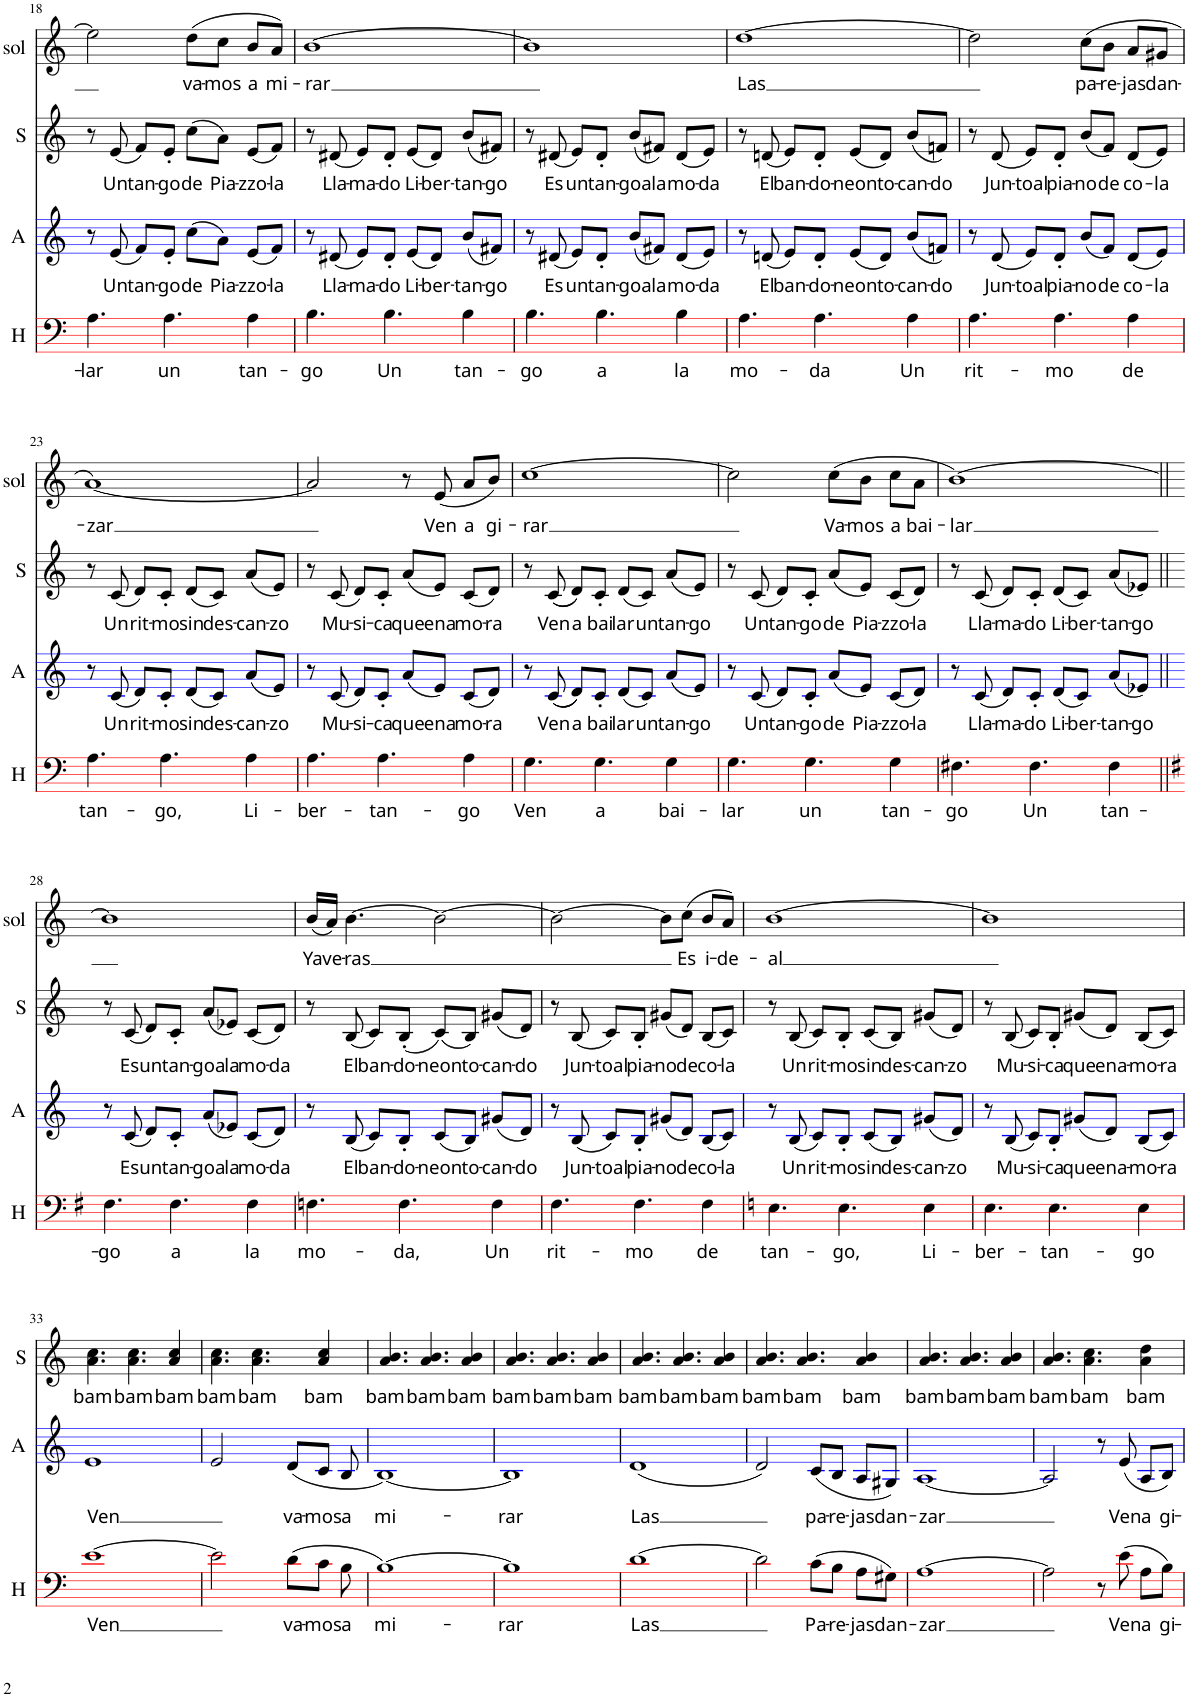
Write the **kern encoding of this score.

**kern	**text	**kern	**text	**kern	**text	**kern	**text
*part4	*part4	*part3	*part3	*part2	*part2	*part1	*part1
*staff4	*staff4	*staff3	*staff3	*staff2	*staff2	*staff1	*staff1
*I"H.	*	*I"Alto	*	*I"Sop	*	*I"Sol	*
*I'H	*	*I'A	*	*I'S	*	*I'sol	*
!!LO:PB:g=z
*clefF4	*	*clefG2	*	*clefG2	*	*clefG2	*
*	*	*	*	*Trd5c9	*	*	*
*k[]	*	*k[]	*	*k[]	*	*k[]	*
*M4/4	*	*M4/4	*	*M4/4	*	*M4/4	*
=18	=18	=18	=18	=18	=18	=18	=18
!	!LO:LY:b	!	!	!	!	!	!
4.A\	-lar	8r	.	8r	.	2ee\]	.
!	!	!	!LO:LY:b	!	!LO:LY:b	!	!
.	.	(<8e/	Un	(<8e/	Un	.	.
!	!	!	!LO:LY:b	!	!LO:LY:b	!	!
.	.	8f/L)	tan-	8f/L)	tan-	.	.
!	!LO:LY:b	!	!LO:LY:b	!	!LO:LY:b	!	!
4.A\	un	8e'/J	-go	8e'/J	-go	.	.
!	!	!	!LO:LY:b	!	!LO:LY:b	!	!LO:LY:b
.	.	(>8cc\L	de	(>8cc\L	de	(>8dd\L	va-
!	!	!	!LO:LY:b	!	!LO:LY:b	!	!LO:LY:b
.	.	8a\J)	Pia-	8a\J)	Pia-	8cc\J	-mos
!	!LO:LY:b	!	!LO:LY:b	!	!LO:LY:b	!	!LO:LY:b
4A\	tan-	(<8e/L	-zzo-	(<8e/L	-zzo-	8b/L	a
!	!	!	!LO:LY:b	!	!LO:LY:b	!	!LO:LY:b
.	.	8f/J)	-la	8f/J)	-la	8a/J)	mi-
=19	=19	=19	=19	=19	=19	=19	=19
!	!LO:LY:b	!	!	!	!	!	!LO:LY:b
4.B\	-go	8r	.	8r	.	[>1b	-rar
!	!	!	!LO:LY:b	!	!LO:LY:b	!	!
.	.	(<8d#X/	Lla-	(<8d#X/	Lla-	.	.
!	!	!	!LO:LY:b	!	!LO:LY:b	!	!
.	.	8e/L)	-ma-	8e/L)	-ma-	.	.
!	!LO:LY:b	!	!LO:LY:b	!	!LO:LY:b	!	!
4.B\	Un	8d#'/J	-do	8d#'/J	-do	.	.
!	!	!	!LO:LY:b	!	!LO:LY:b	!	!
.	.	(<8e/L	Li-	(<8e/L	Li-	.	.
!	!	!	!LO:LY:b	!	!LO:LY:b	!	!
.	.	8d#/J)	-ber-	8d#/J)	-ber-	.	.
!	!LO:LY:b	!	!LO:LY:b	!	!LO:LY:b	!	!
4B\	tan-	(<8b/L	-tan-	(<8b/L	-tan-	.	.
!	!	!	!LO:LY:b	!	!LO:LY:b	!	!
.	.	8f#X/J)	-go	8f#X/J)	-go	.	.
=20	=20	=20	=20	=20	=20	=20	=20
!	!LO:LY:b	!	!	!	!	!	!
4.B\	-go	8r	.	8r	.	1b]	.
!	!	!	!LO:LY:b	!	!LO:LY:b	!	!
.	.	(<8d#X/	Es	(<8d#X/	Es	.	.
!	!	!	!LO:LY:b	!	!LO:LY:b	!	!
.	.	8e/L)	un	8e/L)	un	.	.
!	!LO:LY:b	!	!LO:LY:b	!	!LO:LY:b	!	!
4.B\	a	8d#'/J	tan-	8d#'/J	tan-	.	.
!	!	!	!LO:LY:b	!	!LO:LY:b	!	!
.	.	(<8b/L	-goa	(<8b/L	-goa	.	.
!	!	!	!LO:LY:b	!	!LO:LY:b	!	!
.	.	8f#X/J)	la	8f#X/J)	la	.	.
!	!LO:LY:b	!	!LO:LY:b	!	!LO:LY:b	!	!
4B\	la	(<8d#/L	mo-	(<8d#/L	mo-	.	.
!	!	!	!LO:LY:b	!	!LO:LY:b	!	!
.	.	8e/J)	-da	8e/J)	-da	.	.
=21	=21	=21	=21	=21	=21	=21	=21
!	!LO:LY:b	!	!	!	!	!	!LO:LY:b
4.A\	mo-	8r	.	8r	.	[1dd	Las
!	!	!	!LO:LY:b	!	!LO:LY:b	!	!
.	.	(<8dn/	El	(<8dn/	El	.	.
!	!	!	!LO:LY:b	!	!LO:LY:b	!	!
.	.	8e/L)	ban-	8e/L)	ban-	.	.
!	!LO:LY:b	!	!LO:LY:b	!	!LO:LY:b	!	!
4.A\	-da	8d'/J	-do-	8d'/J	-do-	.	.
!	!	!	!LO:LY:b	!	!LO:LY:b	!	!
.	.	(<8e/L	-neon	(<8e/L	-neon	.	.
!	!	!	!LO:LY:b	!	!LO:LY:b	!	!
.	.	8d/J)	to-	8d/J)	to-	.	.
!	!LO:LY:b	!	!LO:LY:b	!	!LO:LY:b	!	!
4A\	Un	(<8b/L	-can-	(<8b/L	-can-	.	.
!	!	!	!LO:LY:b	!	!LO:LY:b	!	!
.	.	8fn/J)	-do	8fn/J)	-do	.	.
=22	=22	=22	=22	=22	=22	=22	=22
!	!LO:LY:b	!	!	!	!	!	!
4.A\	rit-	8r	.	8r	.	2dd\]	.
!	!	!	!LO:LY:b	!	!LO:LY:b	!	!
.	.	(<8d/	Jun-	(<8d/	Jun-	.	.
!	!	!	!LO:LY:b	!	!LO:LY:b	!	!
.	.	8e/L)	-toal	8e/L)	-toal	.	.
!	!LO:LY:b	!	!LO:LY:b	!	!LO:LY:b	!	!
4.A\	-mo	8d'/J	pia-	8d'/J	pia-	.	.
!	!	!	!LO:LY:b	!	!LO:LY:b	!	!LO:LY:b
.	.	(<8b/L	-no	(<8b/L	-no	(>8cc\L	pa-
!	!	!	!LO:LY:b	!	!LO:LY:b	!	!LO:LY:b
.	.	8f/J)	de	8f/J)	de	8b\J	-re-
!	!LO:LY:b	!	!LO:LY:b	!	!LO:LY:b	!	!LO:LY:b
4A\	de	(<8d/L	co-	(<8d/L	co-	8a/L	-jas
!	!	!	!LO:LY:b	!	!LO:LY:b	!	!LO:LY:b
.	.	8e/J)	-la	8e/J)	-la	8g#X/J	dan-
!!LO:LB:g=z
=23	=23	=23	=23	=23	=23	=23	=23
!	!LO:LY:b	!	!	!	!	!	!LO:LY:b
4.A\	tan-	8r	.	8r	.	[1a)	-zar
!	!	!	!LO:LY:b	!	!LO:LY:b	!	!
.	.	(<8c/	Un	(<8c/	Un	.	.
!	!	!	!LO:LY:b	!	!LO:LY:b	!	!
.	.	8d/L)	rit-	8d/L)	rit-	.	.
!	!LO:LY:b	!	!LO:LY:b	!	!LO:LY:b	!	!
4.A\	-go,	8c'/J	-mo	8c'/J	-mo	.	.
!	!	!	!LO:LY:b	!	!LO:LY:b	!	!
.	.	(<8d/L	sin	(<8d/L	sin	.	.
!	!	!	!LO:LY:b	!	!LO:LY:b	!	!
.	.	8c/J)	des-	8c/J)	des-	.	.
!	!LO:LY:b	!	!LO:LY:b	!	!LO:LY:b	!	!
4A\	Li-	(<8a/L	-can-	(<8a/L	-can-	.	.
!	!	!	!LO:LY:b	!	!LO:LY:b	!	!
.	.	8e/J)	-zo	8e/J)	-zo	.	.
=24	=24	=24	=24	=24	=24	=24	=24
!	!LO:LY:b	!	!	!	!	!	!
4.A\	-ber-	8r	.	8r	.	2a/]	.
!	!	!	!LO:LY:b	!	!LO:LY:b	!	!
.	.	(<8c/	Mu-	(<8c/	Mu-	.	.
!	!	!	!LO:LY:b	!	!LO:LY:b	!	!
.	.	8d/L)	-si-	8d/L)	-si-	.	.
!	!LO:LY:b	!	!LO:LY:b	!	!LO:LY:b	!	!
4.A\	-tan-	8c'/J	-ca	8c'/J	-ca	.	.
!	!	!	!LO:LY:b	!	!LO:LY:b	!	!
.	.	(<8a/L	que	(<8a/L	que	8r	.
!	!	!	!LO:LY:b	!	!LO:LY:b	!	!LO:LY:b
.	.	8e/J)	ena	8e/J)	ena	(<8e/	Ven
!	!LO:LY:b	!	!LO:LY:b	!	!LO:LY:b	!	!LO:LY:b
4A\	-go	(<8c/L	mo-	(<8c/L	mo-	8a/L	a
!	!	!	!LO:LY:b	!	!LO:LY:b	!	!LO:LY:b
.	.	8d/J)	-ra	8d/J)	-ra	8b/J)	gi-
=25	=25	=25	=25	=25	=25	=25	=25
!	!LO:LY:b	!	!	!	!	!	!LO:LY:b
4.G\	Ven	8r	.	8r	.	[1cc	-rar
!	!	!	!LO:LY:b	!	!LO:LY:b	!	!
.	.	(<(<8c/	Ven	(<(<8c/	Ven	.	.
!	!	!	!LO:LY:b	!	!LO:LY:b	!	!
.	.	8d/L))	a	8d/L))	a	.	.
!	!LO:LY:b	!	!LO:LY:b	!	!LO:LY:b	!	!
4.G\	a	8c'/J	bai	8c'/J	bai	.	.
!	!	!	!LO:LY:b	!	!LO:LY:b	!	!
.	.	(<8d/L	lar	(<8d/L	lar	.	.
!	!	!	!LO:LY:b	!	!LO:LY:b	!	!
.	.	8c/J)	un	8c/J)	un	.	.
!	!LO:LY:b	!	!LO:LY:b	!	!LO:LY:b	!	!
4G\	bai-	(<8a/L	tan-	(<8a/L	tan-	.	.
!	!	!	!LO:LY:b	!	!LO:LY:b	!	!
.	.	8e/J)	-go	8e/J)	-go	.	.
=26	=26	=26	=26	=26	=26	=26	=26
!	!LO:LY:b	!	!	!	!	!	!
4.G\	-lar	8r	.	8r	.	2cc\]	.
!	!	!	!LO:LY:b	!	!LO:LY:b	!	!
.	.	(<8c/	Un	(<8c/	Un	.	.
!	!	!	!LO:LY:b	!	!LO:LY:b	!	!
.	.	8d/L)	tan-	8d/L)	tan-	.	.
!	!LO:LY:b	!	!LO:LY:b	!	!LO:LY:b	!	!
4.G\	un	8c'/J	-go	8c'/J	-go	.	.
!	!	!	!LO:LY:b	!	!LO:LY:b	!	!LO:LY:b
.	.	(<8a/L	de	(<8a/L	de	(>8cc\L	Va-
!	!	!	!LO:LY:b	!	!LO:LY:b	!	!LO:LY:b
.	.	8e/J)	Pia-	8e/J)	Pia-	8b\J	-mos
!	!LO:LY:b	!	!LO:LY:b	!	!LO:LY:b	!	!LO:LY:b
4G\	tan-	(<8c/L	-zzo-	(<8c/L	-zzo-	8cc\L	a
!	!	!	!LO:LY:b	!	!LO:LY:b	!	!LO:LY:b
.	.	8d/J)	-la	8d/J)	-la	8a\J	bai-
=27	=27	=27	=27	=27	=27	=27	=27
!	!LO:LY:b	!	!	!	!	!	!LO:LY:b
4.F#X\	-go	8r	.	8r	.	[1b)	-lar
!	!	!	!LO:LY:b	!	!LO:LY:b	!	!
.	.	(<8c/	Lla-	(<8c/	Lla-	.	.
!	!	!	!LO:LY:b	!	!LO:LY:b	!	!
.	.	8d/L)	-ma-	8d/L)	-ma-	.	.
!	!LO:LY:b	!	!LO:LY:b	!	!LO:LY:b	!	!
4.F#\	Un	8c'/J	-do	8c'/J	-do	.	.
!	!	!	!LO:LY:b	!	!LO:LY:b	!	!
.	.	(<8d/L	Li-	(<8d/L	Li-	.	.
!	!	!	!LO:LY:b	!	!LO:LY:b	!	!
.	.	8c/J)	-ber-	8c/J)	-ber-	.	.
!	!LO:LY:b	!	!LO:LY:b	!	!LO:LY:b	!	!
4F#\	tan-	(<8a/L	-tan-	(<8a/L	-tan-	.	.
!	!	!	!LO:LY:b	!	!LO:LY:b	!	!
.	.	8e-X/J)	-go	8e-X/J)	-go	.	.
!!LO:LB:g=z
=28||	=28||	=28||	=28||	=28||	=28||	=28||	=28||
*k[f#]	*	*	*	*	*	*	*
!	!LO:LY:b	!	!	!	!	!	!
4.F#\	-go	8r	.	8r	.	1b]	.
!	!	!	!LO:LY:b	!	!LO:LY:b	!	!
.	.	(<8c/	Es	(<8c/	Es	.	.
!	!	!	!LO:LY:b	!	!LO:LY:b	!	!
.	.	8d/L)	un	8d/L)	un	.	.
!	!LO:LY:b	!	!LO:LY:b	!	!LO:LY:b	!	!
4.F#\	a	8c'/J	tan-	8c'/J	tan-	.	.
!	!	!	!LO:LY:b	!	!LO:LY:b	!	!
.	.	(<8a/L	-goa	(<8a/L	-goa	.	.
!	!	!	!LO:LY:b	!	!LO:LY:b	!	!
.	.	8e-X/J)	la	8e-X/J)	la	.	.
!	!LO:LY:b	!	!LO:LY:b	!	!LO:LY:b	!	!
4F#\	la	(<8c/L	mo-	(<8c/L	mo-	.	.
!	!	!	!LO:LY:b	!	!LO:LY:b	!	!
.	.	8d/J)	-da	8d/J)	-da	.	.
=29	=29	=29	=29	=29	=29	=29	=29
!	!LO:LY:b	!	!	!	!	!	!LO:LY:b
4.Fn\	mo-	8r	.	8r	.	(<16b/LL	Ya
!	!	!	!	!	!	!	!LO:LY:b
.	.	.	.	.	.	16a/JJ)	ve-
!	!	!	!LO:LY:b	!	!LO:LY:b	!	!LO:LY:b
.	.	(<8B/	El	(<8B/	El	[>4.b\	-ras
!	!	!	!LO:LY:b	!	!LO:LY:b	!	!
.	.	8c/L)	ban-	8c/L)	ban-	.	.
!	!LO:LY:b	!	!LO:LY:b	!	!LO:LY:b	!	!
4.F\	-da,	8B'/J	-do-	(<8B'/J	-do-	.	.
!	!	!	!LO:LY:b	!	!LO:LY:b	!	!
.	.	(<8c/L	-neon	(<8c/L)	-neon	2b\_	.
!	!	!	!LO:LY:b	!	!LO:LY:b	!	!
.	.	8B/J)	to-	8B/J)	to-	.	.
!	!LO:LY:b	!	!LO:LY:b	!	!LO:LY:b	!	!
4F\	Un	(<8g#X/L	-can-	(<8g#X/L	-can-	.	.
!	!	!	!LO:LY:b	!	!LO:LY:b	!	!
.	.	8d/J)	-do	8d/J)	-do	.	.
=30	=30	=30	=30	=30	=30	=30	=30
!	!LO:LY:b	!	!	!	!	!	!
4.F#\	rit-	8r	.	8r	.	2b\_	.
!	!	!	!LO:LY:b	!	!LO:LY:b	!	!
.	.	(<8B/	Jun-	(<8B/	Jun-	.	.
!	!	!	!LO:LY:b	!	!LO:LY:b	!	!
.	.	8c/L)	-toal	8c/L)	-toal	.	.
!	!LO:LY:b	!	!LO:LY:b	!	!LO:LY:b	!	!
4.F#\	-mo	8B'/J	pia-	8B'/J	pia-	.	.
!	!	!	!LO:LY:b	!	!LO:LY:b	!	!
.	.	(<8g#X/L	-no	(<8g#X/L	-no	8b\L]	.
!	!	!	!LO:LY:b	!	!LO:LY:b	!	!LO:LY:b
.	.	8d/J)	de	8d/J)	de	(>8cc\J	Es
!	!LO:LY:b	!	!LO:LY:b	!	!LO:LY:b	!	!LO:LY:b
4F#\	de	(<8B/L	co-	(<8B/L	co-	8b/L	i-
!	!	!	!LO:LY:b	!	!LO:LY:b	!	!LO:LY:b
.	.	8c/J)	-la	8c/J)	-la	8a/J)	-de-
=31	=31	=31	=31	=31	=31	=31	=31
*k[]	*	*	*	*	*	*	*
!	!LO:LY:b	!	!	!	!	!	!LO:LY:b
4.E\	tan-	8r	.	8r	.	[1b	-al
!	!	!	!LO:LY:b	!	!LO:LY:b	!	!
.	.	(<8B/	Un	(<8B/	Un	.	.
!	!	!	!LO:LY:b	!	!LO:LY:b	!	!
.	.	8c/L)	rit-	8c/L)	rit-	.	.
!	!LO:LY:b	!	!LO:LY:b	!	!LO:LY:b	!	!
4.E\	-go,	8B'/J	-mo	8B'/J	-mo	.	.
!	!	!	!LO:LY:b	!	!LO:LY:b	!	!
.	.	(<8c/L	sin	(<8c/L	sin	.	.
!	!	!	!LO:LY:b	!	!LO:LY:b	!	!
.	.	8B/J)	des-	8B/J)	des-	.	.
!	!LO:LY:b	!	!LO:LY:b	!	!LO:LY:b	!	!
4E\	Li-	(<8g#X/L	-can-	(<8g#X/L	-can-	.	.
!	!	!	!LO:LY:b	!	!LO:LY:b	!	!
.	.	8d/J)	-zo	8d/J)	-zo	.	.
=32	=32	=32	=32	=32	=32	=32	=32
!	!LO:LY:b	!	!	!	!	!	!
4.E\	-ber-	8r	.	8r	.	1b]	.
!	!	!	!LO:LY:b	!	!LO:LY:b	!	!
.	.	(<8B/	Mu-	(<8B/	Mu-	.	.
!	!	!	!LO:LY:b	!	!LO:LY:b	!	!
.	.	8c/L)	-si-	8c/L)	-si-	.	.
!	!LO:LY:b	!	!LO:LY:b	!	!LO:LY:b	!	!
4.E\	-tan-	8B'/J	-ca	8B'/J	-ca	.	.
!	!	!	!LO:LY:b	!	!LO:LY:b	!	!
.	.	(<8g#X/L	que	(<8g#X/L	que	.	.
!	!	!	!LO:LY:b	!	!LO:LY:b	!	!
.	.	8d/J)	ena-	8d/J)	ena-	.	.
!	!LO:LY:b	!	!LO:LY:b	!	!LO:LY:b	!	!
4E\	-go	(<8B/L	-mo-	(<8B/L	-mo-	.	.
!	!	!	!LO:LY:b	!	!LO:LY:b	!	!
.	.	8c/J)	-ra	8c/J)	-ra	.	.
!!LO:LB:g=z
=33	=33	=33	=33	=33	=33	=33	=33
!	!LO:LY:b	!	!LO:LY:b	!	!LO:LY:b	!	!
[>1e	Ven	1e	Ven	4.a\ 4.cc\	bam	1r	.
!	!	!	!	!	!LO:LY:b	!	!
.	.	.	.	4.a\ 4.cc\	bam	.	.
!	!	!	!	!	!LO:LY:b	!	!
.	.	.	.	4a/ 4cc/	bam	.	.
=34	=34	=34	=34	=34	=34	=34	=34
!	!	!	!	!	!LO:LY:b	!	!
2e\]	.	2e/	.	4.a\ 4.cc\	bam	1r	.
!	!	!	!	!	!LO:LY:b	!	!
.	.	.	.	4.a\ 4.cc\	bam	.	.
8ryy	.	8ryy	.	.	.	.	.
!	!LO:LY:b	!	!LO:LY:b	!	!	!	!
(>8d\L	va-	(<8d/L	va-	.	.	.	.
!	!LO:LY:b	!	!LO:LY:b	!	!LO:LY:b	!	!
8c\J	-mos	8c/J	-mos	4a/ 4cc/	bam	.	.
!	!LO:LY:b	!	!LO:LY:b	!	!	!	!
8B\	a	8B/	a	.	.	.	.
=35	=35	=35	=35	=35	=35	=35	=35
!	!LO:LY:b	!	!LO:LY:b	!	!LO:LY:b	!	!
[>1B)	mi-	[<1B)	mi-	4.a/ 4.b/	bam	1r	.
!	!	!	!	!	!LO:LY:b	!	!
.	.	.	.	4.a/ 4.b/	bam	.	.
!	!	!	!	!	!LO:LY:b	!	!
.	.	.	.	4a/ 4b/	bam	.	.
=36	=36	=36	=36	=36	=36	=36	=36
!	!LO:LY:b	!	!LO:LY:b	!	!LO:LY:b	!	!
1B]	-rar	1B]	-rar	4.a/ 4.b/	bam	1r	.
!	!	!	!	!	!LO:LY:b	!	!
.	.	.	.	4.a/ 4.b/	bam	.	.
!	!	!	!	!	!LO:LY:b	!	!
.	.	.	.	4a/ 4b/	bam	.	.
=37	=37	=37	=37	=37	=37	=37	=37
!	!LO:LY:b	!	!LO:LY:b	!	!LO:LY:b	!	!
[1d	Las	(<1d	Las	4.a/ 4.b/	bam	1r	.
!	!	!	!	!	!LO:LY:b	!	!
.	.	.	.	4.a/ 4.b/	bam	.	.
!	!	!	!	!	!LO:LY:b	!	!
.	.	.	.	4a/ 4b/	bam	.	.
=38	=38	=38	=38	=38	=38	=38	=38
!	!	!	!	!	!LO:LY:b	!	!
2d\]	.	2d/)	.	4.a/ 4.b/	bam	1r	.
!	!	!	!	!	!LO:LY:b	!	!
.	.	.	.	4.a/ 4.b/	bam	.	.
!	!LO:LY:b	!	!LO:LY:b	!	!	!	!
(>8c\L	Pa-	(<8c/L	pa-	.	.	.	.
!	!LO:LY:b	!	!LO:LY:b	!	!	!	!
8B\J	-re-	8B/J	-re-	.	.	.	.
!	!LO:LY:b	!	!LO:LY:b	!	!LO:LY:b	!	!
8A\L	-jas	8A/L	-jas	4a/ 4b/	bam	.	.
!	!LO:LY:b	!	!LO:LY:b	!	!	!	!
8G#X\J)	dan-	8G#X/J)	dan-	.	.	.	.
=39	=39	=39	=39	=39	=39	=39	=39
!	!LO:LY:b	!	!LO:LY:b	!	!LO:LY:b	!	!
[>1A	-zar	[<1A	-zar	4.a/ 4.b/	bam	1r	.
!	!	!	!	!	!LO:LY:b	!	!
.	.	.	.	4.a/ 4.b/	bam	.	.
!	!	!	!	!	!LO:LY:b	!	!
.	.	.	.	4a/ 4b/	bam	.	.
=40	=40	=40	=40	=40	=40	=40	=40
!	!	!	!	!	!LO:LY:b	!	!
2A\]	.	2A/]	.	4.a/ 4.b/	bam	1r	.
!	!	!	!	!	!LO:LY:b	!	!
.	.	.	.	4.a\ 4.cc\	bam	.	.
8r	.	8r	.	.	.	.	.
!	!LO:LY:b	!	!LO:LY:b	!	!	!	!
(>8e\	Ven	(<8e/	Ven	.	.	.	.
!	!LO:LY:b	!	!LO:LY:b	!	!LO:LY:b	!	!
8A\L	a	8A/L	a	4a\ 4dd\	bam	.	.
!	!LO:LY:b	!	!LO:LY:b	!	!	!	!
8B\J)	gi-	8B/J)	gi-	.	.	.	.
=	=	=	=	=	=	=	=
*-	*-	*-	*-	*-	*-	*-	*-
